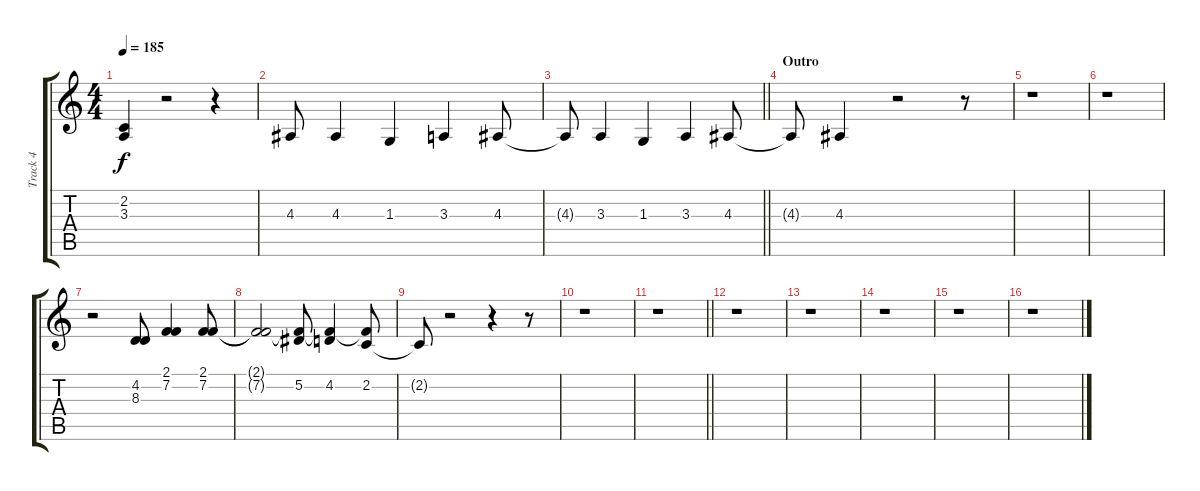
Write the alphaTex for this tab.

\track ("Track 4" "Track 4") {instrument lead6voice}
\staff {score tabs}
\tuning (Eb4 Bb3 Gb3 Db3 Ab2 Eb2) {hide}
\ts (4 4)
\tempo 185
\clef g2
\ks c
(2.2{t} 3.3{t}).4{dy f} r.2 r.4 |
4.3.8 4.3.4 1.3.4 3.3.4 4.3.8 |
\barLineRight lightlight
4.3{t}.8 3.3.4 1.3.4 3.3.4 4.3.8 |
\section ("" "Outro")
4.3{t}.8 4.3.4 r.2 r.8 |
r.1 |
r.1 |
r.2 (4.2 8.3).8 (2.1 7.2).4 (2.1 7.2).8 |
(2.1{t} 7.2{t}).2 (2.1{t} 5.2).8 (2.1{t} 4.2).4 (2.1{t} 2.2).8 |
2.2{t}.8 r.2 r.4 r.8 |
r.1 |
\barLineRight lightlight
r.1 |
r.1 |
r.1 |
r.1 |
r.1 |
r.1
